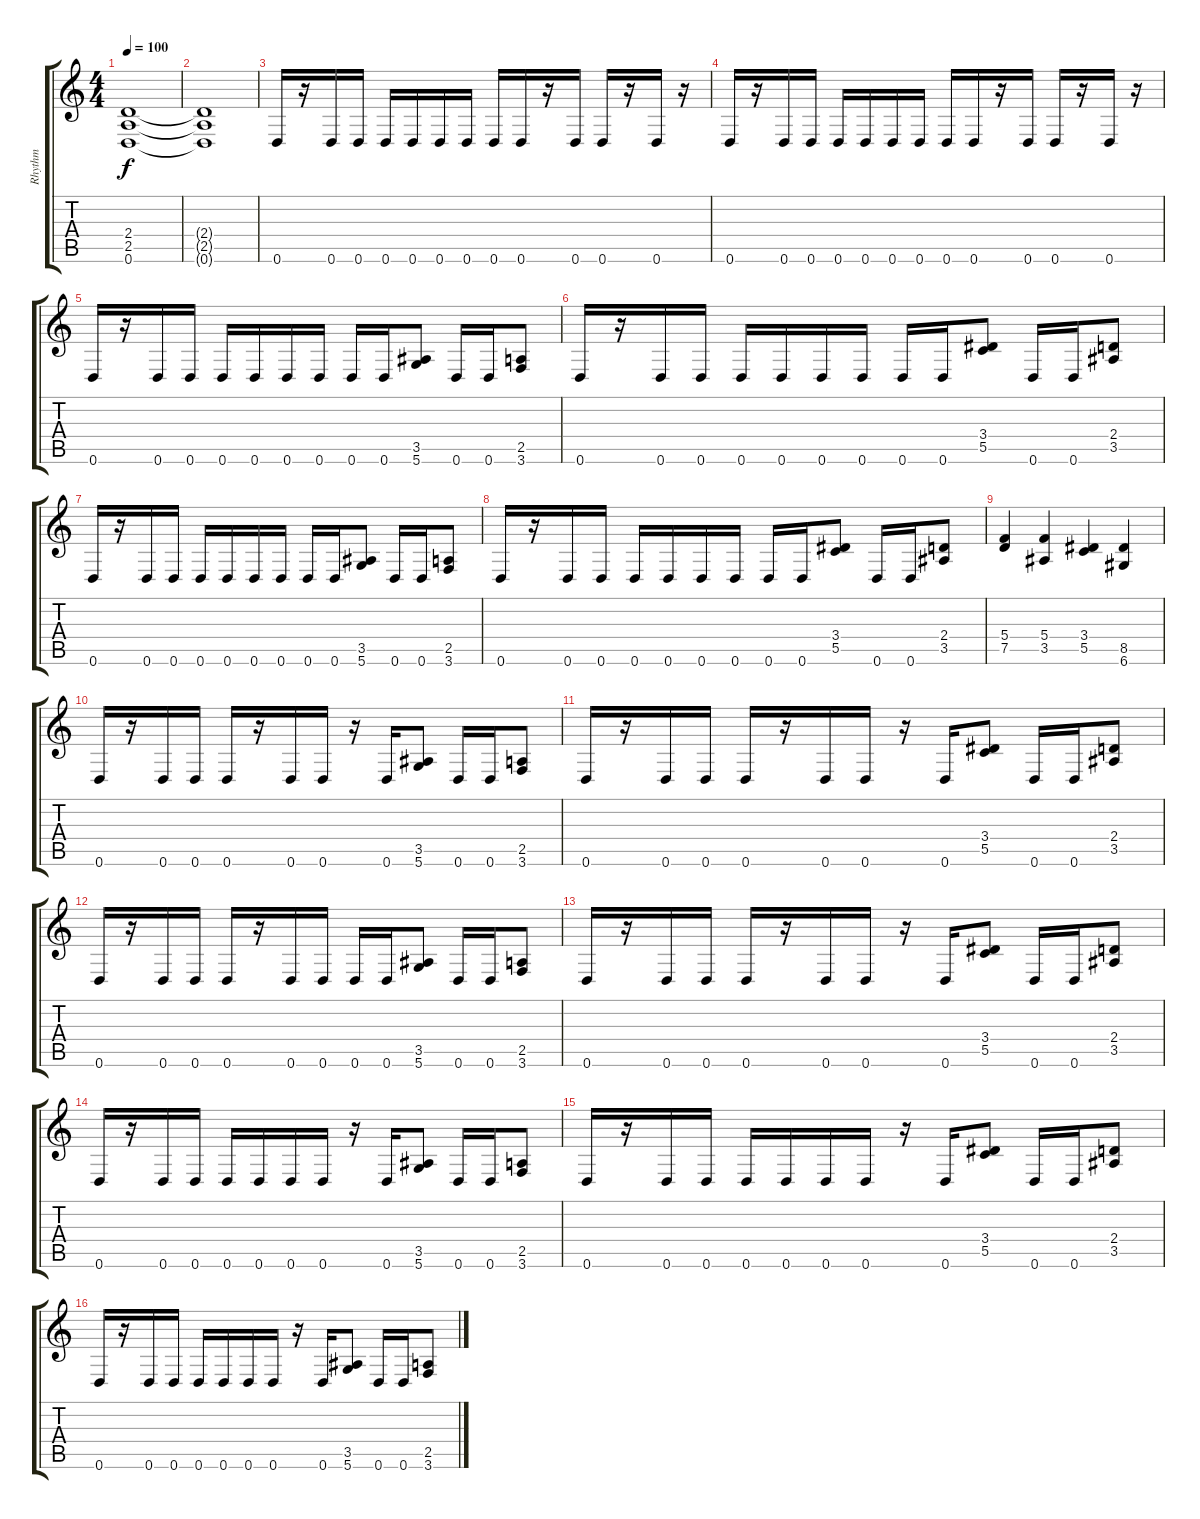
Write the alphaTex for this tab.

\track ("Rhythm" "Rhythm") {instrument overdrivenguitar}
\staff {score tabs}
\tuning (D4 A3 F3 C3 G2 D2) {hide}
\ts (4 4)
\tempo 100
\clef g2
\ks c
(2.4 2.5 0.6).1{dy f instrument overdrivenguitar} |
(2.4{t} 2.5{t} 0.6{t}).1 |
0.6.16 r.16 0.6.16 0.6.16 0.6.16 0.6.16 0.6.16 0.6.16 0.6.16 0.6.16 r.16 0.6.16 0.6.16 r.16 0.6.16 r.16 |
0.6.16 r.16 0.6.16 0.6.16 0.6.16 0.6.16 0.6.16 0.6.16 0.6.16 0.6.16 r.16 0.6.16 0.6.16 r.16 0.6.16 r.16 |
0.6.16 r.16 0.6.16 0.6.16 0.6.16 0.6.16 0.6.16 0.6.16 0.6.16 0.6.16 (3.5 5.6).8 0.6.16 0.6.16 (2.5 3.6).8 |
0.6.16 r.16 0.6.16 0.6.16 0.6.16 0.6.16 0.6.16 0.6.16 0.6.16 0.6.16 (3.4 5.5).8 0.6.16 0.6.16 (2.4 3.5).8 |
0.6.16 r.16 0.6.16 0.6.16 0.6.16 0.6.16 0.6.16 0.6.16 0.6.16 0.6.16 (3.5 5.6).8 0.6.16 0.6.16 (2.5 3.6).8 |
0.6.16 r.16 0.6.16 0.6.16 0.6.16 0.6.16 0.6.16 0.6.16 0.6.16 0.6.16 (3.4 5.5).8 0.6.16 0.6.16 (2.4 3.5).8 |
(5.4 7.5).4 (5.4 3.5).4 (3.4 5.5).4 (8.5 6.6).4 |
0.6.16 r.16 0.6.16 0.6.16 0.6.16 r.16 0.6.16 0.6.16 r.16 0.6.16 (3.5 5.6).8 0.6.16 0.6.16 (2.5 3.6).8 |
0.6.16 r.16 0.6.16 0.6.16 0.6.16 r.16 0.6.16 0.6.16 r.16 0.6.16 (3.4 5.5).8 0.6.16 0.6.16 (2.4 3.5).8 |
0.6.16 r.16 0.6.16 0.6.16 0.6.16 r.16 0.6.16 0.6.16 0.6.16 0.6.16 (3.5 5.6).8 0.6.16 0.6.16 (2.5 3.6).8 |
0.6.16 r.16 0.6.16 0.6.16 0.6.16 r.16 0.6.16 0.6.16 r.16 0.6.16 (3.4 5.5).8 0.6.16 0.6.16 (2.4 3.5).8 |
0.6.16 r.16 0.6.16 0.6.16 0.6.16 0.6.16 0.6.16 0.6.16 r.16 0.6.16 (3.5 5.6).8 0.6.16 0.6.16 (2.5 3.6).8 |
0.6.16 r.16 0.6.16 0.6.16 0.6.16 0.6.16 0.6.16 0.6.16 r.16 0.6.16 (3.4 5.5).8 0.6.16 0.6.16 (2.4 3.5).8 |
0.6.16 r.16 0.6.16 0.6.16 0.6.16 0.6.16 0.6.16 0.6.16 r.16 0.6.16 (3.5 5.6).8 0.6.16 0.6.16 (2.5 3.6).8
